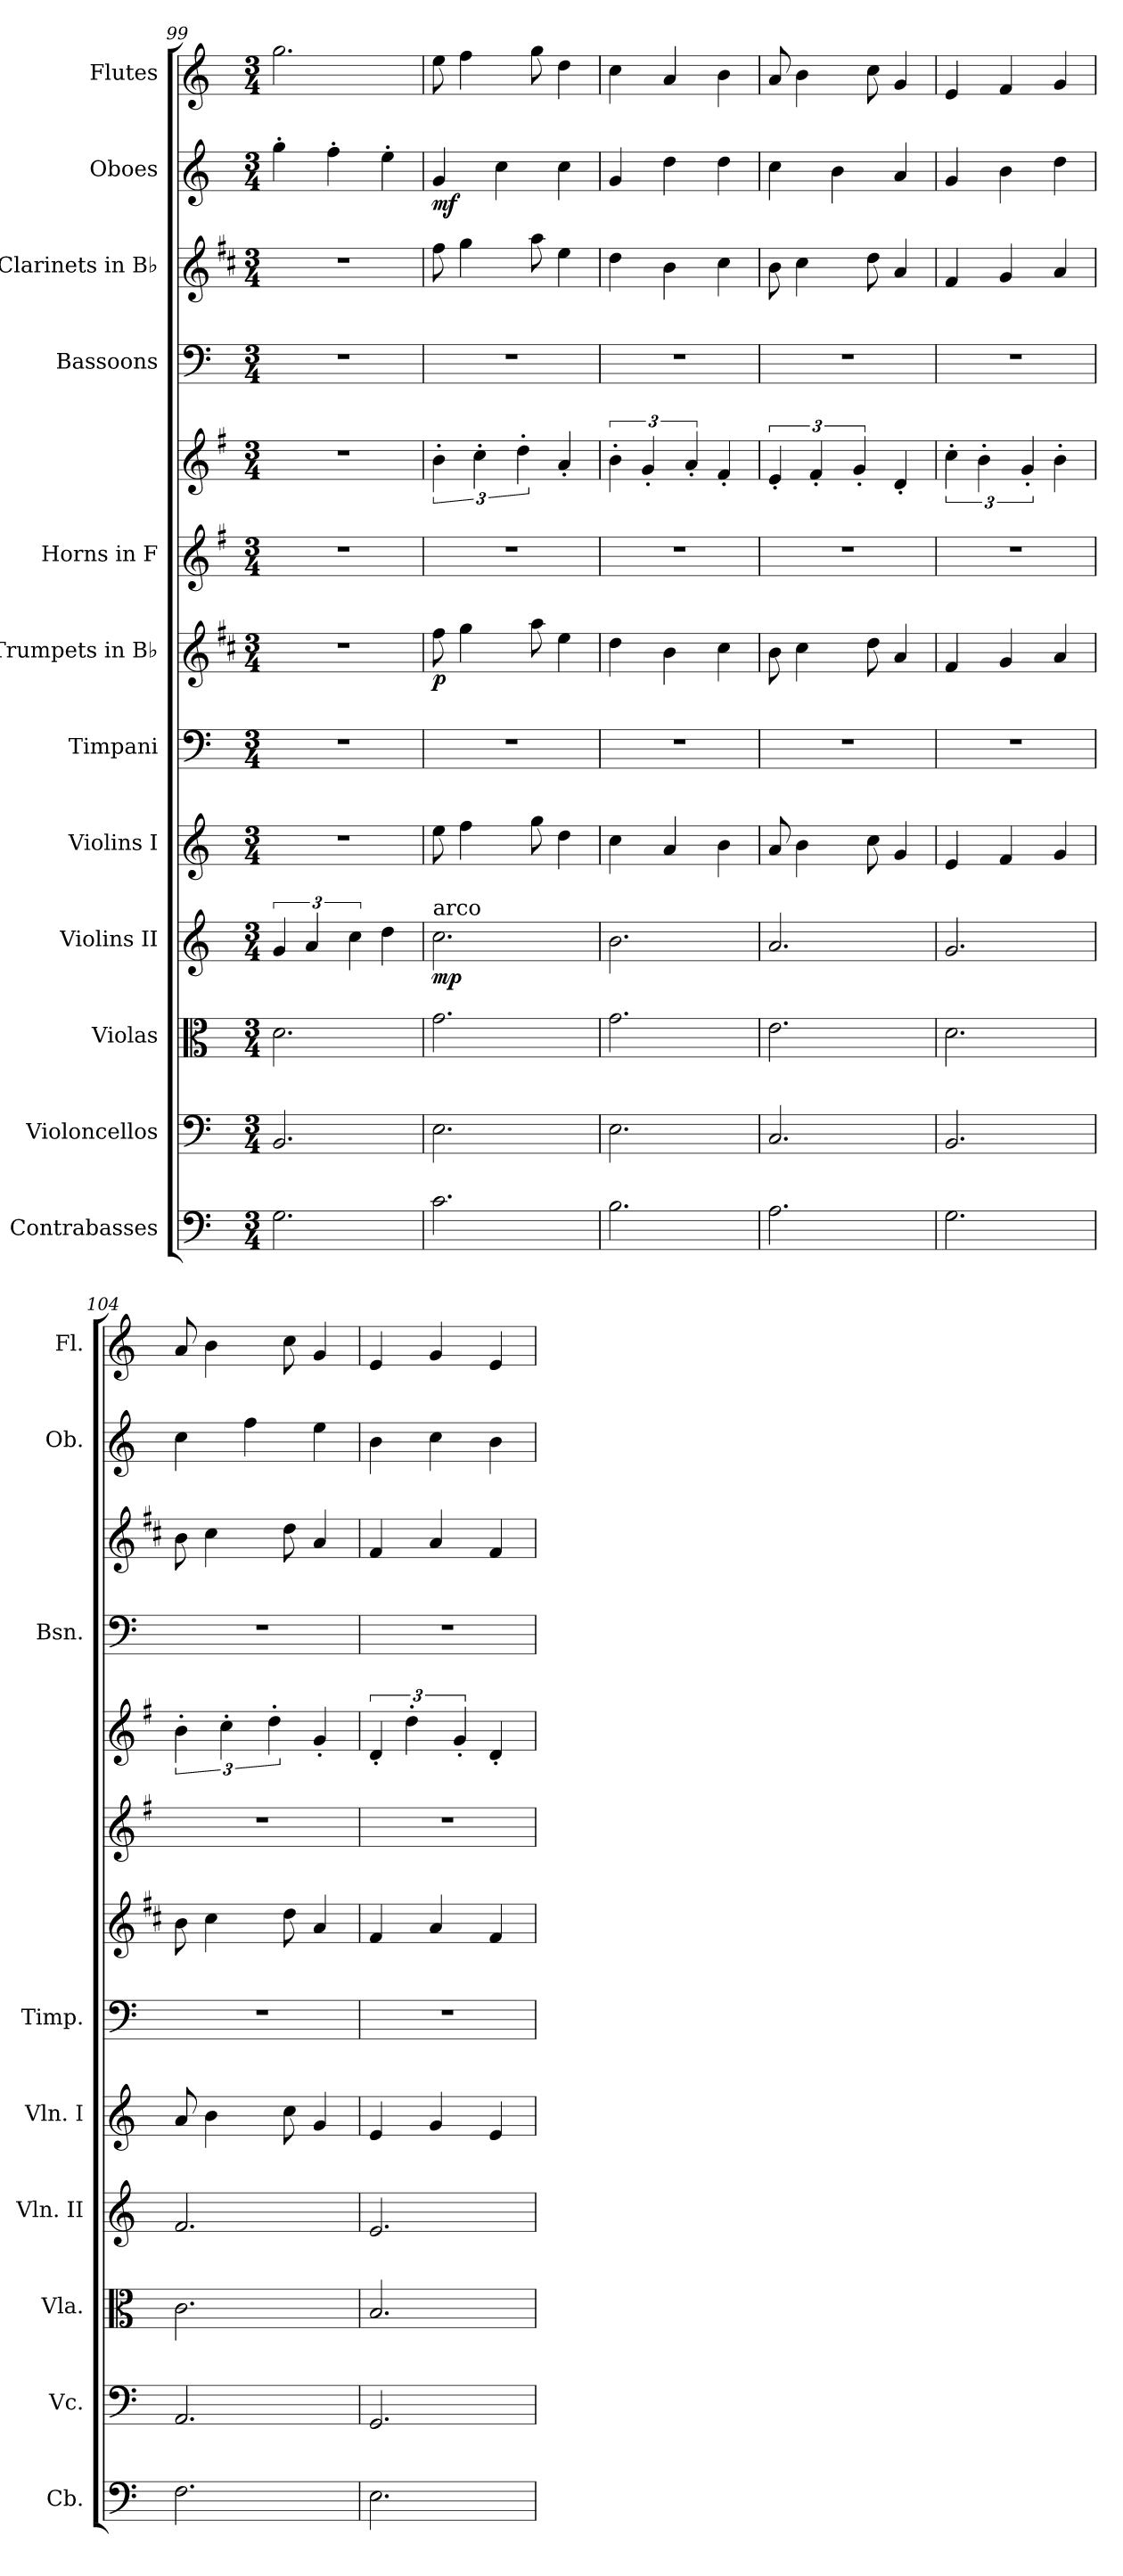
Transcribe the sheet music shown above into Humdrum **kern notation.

**kern	**kern	**kern	**kern	**dynam	**kern	**kern	**kern	**dynam	**kern	**kern	**kern	**kern	**kern	**dynam	**kern
*part12	*part11	*part10	*part9	*part9	*part8	*part7	*part6	*part6	*part5	*part5	*part4	*part3	*part2	*part2	*part1
*staff13	*staff12	*staff11	*staff10	*staff10	*staff9	*staff8	*staff7	*staff7	*staff6	*staff5	*staff4	*staff3	*staff2	*staff2	*staff1
*I"Contrabasses	*I"Violoncellos	*I"Violas	*I"Violins II	*	*I"Violins I	*I"Timpani	*I"Trumpets in B♭	*	*I"Horns in F	*	*I"Bassoons	*I"Clarinets in B♭	*I"Oboes	*	*I"Flutes
*I'Cb.	*I'Vc.	*I'Vla.	*I'Vln. II	*	*I'Vln. I	*I'Timp.	*	*	*	*	*I'Bsn.	*	*I'Ob.	*	*I'Fl.
*clefF4	*clefF4	*clefC3	*clefG2	*	*clefG2	*clefF4	*clefG2	*	*clefG2	*clefG2	*clefF4	*clefG2	*clefG2	*	*clefG2
*ITrd7c12	*	*	*	*	*	*	*ITrd1c2	*	*ITrd4c7	*ITrd4c7	*	*ITrd1c2	*	*	*
*k[]	*k[]	*k[]	*k[]	*	*k[]	*k[]	*k[]	*	*k[]	*k[]	*k[]	*k[]	*k[]	*	*k[]
*M3/4	*M3/4	*M3/4	*M3/4	*	*M3/4	*M3/4	*M3/4	*	*M3/4	*M3/4	*M3/4	*M3/4	*M3/4	*	*M3/4
=99	=99	=99	=99	=99	=99	=99	=99	=99	=99	=99	=99	=99	=99	=99	=99
2.GG\	2.BB/	2.d\	6g/	.	2.r	2.r	2.r	.	2.r	2.r	2.r	2.r	4gg'\	.	2.gg\
.	.	.	6a/	.	.	.	.	.	.	.	.	.	.	.	.
.	.	.	.	.	.	.	.	.	.	.	.	.	4ff'\	.	.
.	.	.	6cc\	.	.	.	.	.	.	.	.	.	.	.	.
.	.	.	4dd\	.	.	.	.	.	.	.	.	.	4ee'\	.	.
=100	=100	=100	=100	=100	=100	=100	=100	=100	=100	=100	=100	=100	=100	=100	=100
!	!	!	!LO:TX:a:t=arco	!	!	!	!	!	!	!	!	!	!	!	!
!	!	!	!	!LO:DY:b	!	!	!	!LO:DY:b	!	!	!	!	!	!LO:DY:b	!
2.C\	2.E\	2.g\	2.cc\	mp	8ee\	2.r	8ee\	p	2.r	6e'\	2.r	8ee\	4g/	mf	8ee\
.	.	.	.	.	4ff\	.	4ff\	.	.	.	.	4ff\	.	.	4ff\
.	.	.	.	.	.	.	.	.	.	6f'\	.	.	.	.	.
.	.	.	.	.	.	.	.	.	.	.	.	.	4cc\	.	.
.	.	.	.	.	.	.	.	.	.	6g'\	.	.	.	.	.
.	.	.	.	.	8gg\	.	8gg\	.	.	.	.	8gg\	.	.	8gg\
.	.	.	.	.	4dd\	.	4dd\	.	.	4d'/	.	4dd\	4cc\	.	4dd\
=101	=101	=101	=101	=101	=101	=101	=101	=101	=101	=101	=101	=101	=101	=101	=101
2.BB\	2.E\	2.g\	2.b\	.	4cc\	2.r	4cc\	.	2.r	6e'\	2.r	4cc\	4g/	.	4cc\
.	.	.	.	.	.	.	.	.	.	6c'/	.	.	.	.	.
.	.	.	.	.	4a/	.	4a\	.	.	.	.	4a\	4dd\	.	4a/
.	.	.	.	.	.	.	.	.	.	6d'/	.	.	.	.	.
.	.	.	.	.	4b\	.	4b\	.	.	4B'/	.	4b\	4dd\	.	4b\
!!LO:PB:g=z
=102	=102	=102	=102	=102	=102	=102	=102	=102	=102	=102	=102	=102	=102	=102	=102
2.AA\	2.C/	2.e\	2.a/	.	8a/	2.r	8a\	.	2.r	6A'/	2.r	8a\	4cc\	.	8a/
.	.	.	.	.	4b\	.	4b\	.	.	.	.	4b\	.	.	4b\
.	.	.	.	.	.	.	.	.	.	6B'/	.	.	.	.	.
.	.	.	.	.	.	.	.	.	.	.	.	.	4b\	.	.
.	.	.	.	.	.	.	.	.	.	6c'/	.	.	.	.	.
.	.	.	.	.	8cc\	.	8cc\	.	.	.	.	8cc\	.	.	8cc\
.	.	.	.	.	4g/	.	4g/	.	.	4G'/	.	4g/	4a/	.	4g/
=103	=103	=103	=103	=103	=103	=103	=103	=103	=103	=103	=103	=103	=103	=103	=103
2.GG\	2.BB/	2.d\	2.g/	.	4e/	2.r	4e/	.	2.r	6f'\	2.r	4e/	4g/	.	4e/
.	.	.	.	.	.	.	.	.	.	6e'\	.	.	.	.	.
.	.	.	.	.	4f/	.	4f/	.	.	.	.	4f/	4b\	.	4f/
.	.	.	.	.	.	.	.	.	.	6c'/	.	.	.	.	.
.	.	.	.	.	4g/	.	4g/	.	.	4e'\	.	4g/	4dd\	.	4g/
=104	=104	=104	=104	=104	=104	=104	=104	=104	=104	=104	=104	=104	=104	=104	=104
2.FF\	2.AA/	2.c\	2.f/	.	8a/	2.r	8a\	.	2.r	6e'\	2.r	8a\	4cc\	.	8a/
.	.	.	.	.	4b\	.	4b\	.	.	.	.	4b\	.	.	4b\
.	.	.	.	.	.	.	.	.	.	6f'\	.	.	.	.	.
.	.	.	.	.	.	.	.	.	.	.	.	.	4ff\	.	.
.	.	.	.	.	.	.	.	.	.	6g'\	.	.	.	.	.
.	.	.	.	.	8cc\	.	8cc\	.	.	.	.	8cc\	.	.	8cc\
.	.	.	.	.	4g/	.	4g/	.	.	4c'/	.	4g/	4ee\	.	4g/
=105	=105	=105	=105	=105	=105	=105	=105	=105	=105	=105	=105	=105	=105	=105	=105
2.EE\	2.GG/	2.B/	2.e/	.	4e/	2.r	4e/	.	2.r	6G'/	2.r	4e/	4b\	.	4e/
.	.	.	.	.	.	.	.	.	.	6g'\	.	.	.	.	.
.	.	.	.	.	4g/	.	4g/	.	.	.	.	4g/	4cc\	.	4g/
.	.	.	.	.	.	.	.	.	.	6c'/	.	.	.	.	.
.	.	.	.	.	4e/	.	4e/	.	.	4G'/	.	4e/	4b\	.	4e/
=	=	=	=	=	=	=	=	=	=	=	=	=	=	=	=
*-	*-	*-	*-	*-	*-	*-	*-	*-	*-	*-	*-	*-	*-	*-	*-
